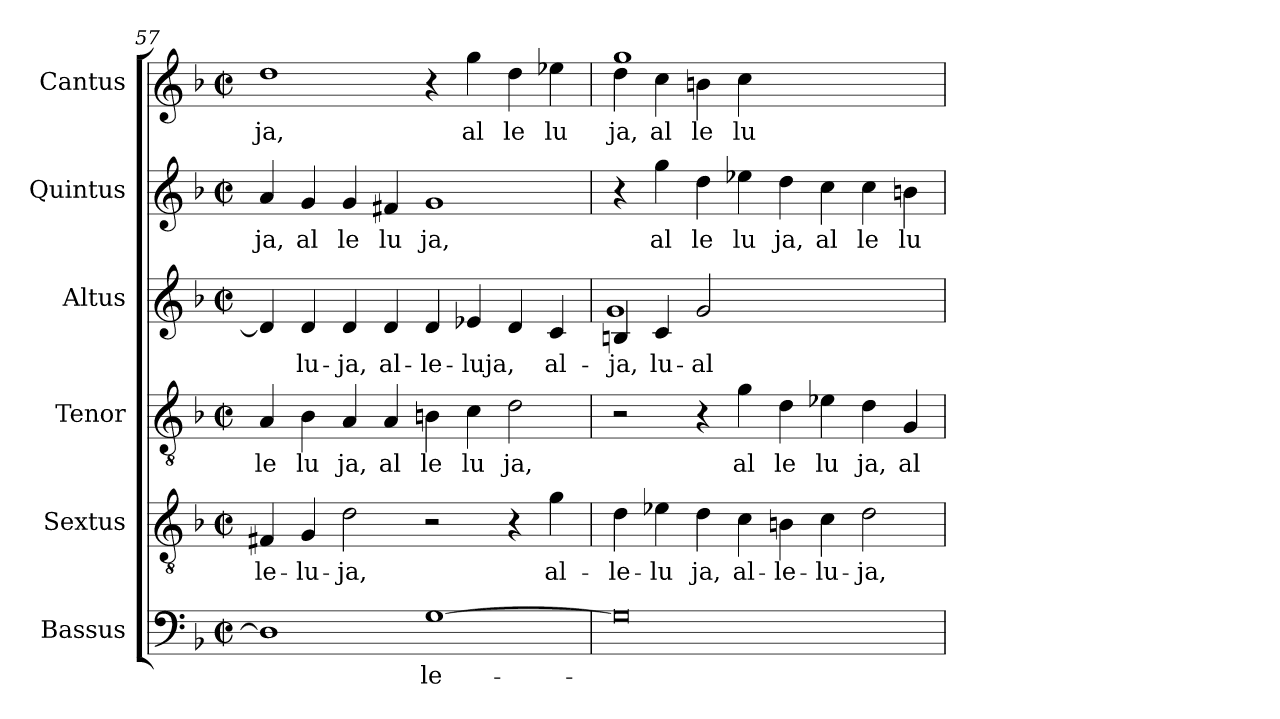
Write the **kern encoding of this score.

**kern	**text	**kern	**text	**kern	**text	**kern	**text	**kern	**text	**kern	**text
*part6	*part6	*part5	*part5	*part4	*part4	*part3	*part3	*part2	*part2	*part1	*part1
*staff6	*staff6	*staff5	*staff5	*staff4	*staff4	*staff3	*staff3	*staff2	*staff2	*staff1	*staff1
*I"Bassus	*	*I"Sextus	*	*I"Tenor	*	*I"Altus	*	*I"Quintus	*	*I"Cantus	*
*clefF4	*	*clefGv2	*	*clefGv2	*	*clefG2	*	*clefG2	*	*clefG2	*
*k[b-]	*	*k[b-]	*	*k[b-]	*	*k[b-]	*	*k[b-]	*	*k[b-]	*
*F:	*	*F:	*	*F:	*	*F:	*	*F:	*	*F:	*
*M2/2	*	*M2/2	*	*M2/2	*	*M2/2	*	*M2/2	*	*M2/2	*
*met(c|)	*	*met(c|)	*	*met(c|)	*	*met(c|)	*	*met(c|)	*	*met(c|)	*
=57	=57	=57	=57	=57	=57	=57	=57	=57	=57	=57	=57
!	!	!	!LO:LY:b:cj	!	!LO:LY:b:cj	!	!	!	!LO:LY:b:cj	!	!LO:LY:b:cj
1D]	.	4F#X/	-le-	4A/	le	4d/]	.	4a/	ja,	1dd	ja,
!	!	!	!LO:LY:b:cj	!	!LO:LY:b:cj	!	!LO:LY:b:cj	!	!LO:LY:b:cj	!	!
.	.	4G/	-lu-	4B-\	lu	4d/	-lu-	4g/	al	.	.
!	!	!	!LO:LY:b:cj	!	!LO:LY:b:cj	!	!LO:LY:b:cj	!	!LO:LY:b:cj	!	!
.	.	2d\	-ja,	4A/	ja,	4d/	-ja,	4g/	le	.	.
!	!	!	!	!	!LO:LY:b:cj	!	!LO:LY:b:cj	!	!LO:LY:b:cj	!	!
.	.	.	.	4A/	al	4d/	al-	4f#X/	lu	.	.
!	!LO:LY:b:cj	!	!	!	!LO:LY:b:cj	!	!LO:LY:b:cj	!	!LO:LY:b:cj	!	!
[>1G	-le-	2r	.	4Bn\	le	4d/	-le-	1g	ja,	4r	.
!	!	!	!	!	!LO:LY:b:cj	!	!LO:LY:b	!	!	!	!LO:LY:b:cj
.	.	.	.	4c\	lu	4e-X/	-luja,	.	.	4gg\	al
!	!	!	!	!	!LO:LY:b:cj	!	!	!	!	!	!LO:LY:b:cj
.	.	4r	.	2d\	ja,	4d/	.	.	.	4dd\	le
!	!	!	!LO:LY:b:cj	!	!	!	!LO:LY:b:cj	!	!	!	!LO:LY:b:cj
.	.	4g\	al-	.	.	4c/	al-	.	.	4ee-X\	lu
=58	=58	=58	=58	=58	=58	=58	=58	=58	=58	=58	=58
!LO:N:vis=0	!	!	!LO:LY:b:cj	!	!	!	!LO:LY:b:cj	!	!	!	!
*	*	*	*	*	*	*^	*	*	*	*	*
!	!	!	!	!	!	!	!	!LO:LY:b:cj	!	!	!	!LO:LY:b:cj
*	*	*	*	*	*	*	*	*	*	*	*^	*
!	!	!	!	!	!	!	!	!	!	!	!	!	!LO:LY:b:cj
1G]	.	4d\	-le-	2r	.	4Bn/	1g	-ja,	4r	.	1gg	4dd\	ja,
!	!	!	!LO:LY:b:cj	!	!	!	!	!LO:LY:b:cj	!	!LO:LY:b:cj	!	!	!LO:LY:b:cj
.	.	4e-X\	-lu	.	.	4c/	.	-lu-	4gg\	al	.	4cc\	al
!	!	!	!LO:LY:b:cj	!	!	!	!	!LO:LY:b:cj	!	!LO:LY:b:cj	!	!	!LO:LY:b:cj
.	.	4d\	ja,	4r	.	2g/	.	al-	4dd\	le	.	4bn\	le
!	!	!	!LO:LY:b:cj	!	!LO:LY:b:cj	!	!	!	!	!LO:LY:b:cj	!	!	!LO:LY:b:cj
.	.	4c\	al-	4g\	al	.	.	.	4ee-X\	lu	.	4cc\	lu
!	!	!	!LO:LY:b:cj	!	!LO:LY:b:cj	!	!	!	!	!LO:LY:b:cj	!	!	!
1ryy	.	4Bn\	-le-	4d\	le	1ryy	1ryy	.	4dd\	ja,	1ryy	1ryy	.
!	!	!	!LO:LY:b:cj	!	!LO:LY:b:cj	!	!	!	!	!LO:LY:b:cj	!	!	!
.	.	4c\	-lu-	4e-X\	lu	.	.	.	4cc\	al	.	.	.
!	!	!	!LO:LY:b:cj	!	!LO:LY:b:cj	!	!	!	!	!LO:LY:b:cj	!	!	!
.	.	2d\	-ja,	4d\	ja,	.	.	.	4cc\	le	.	.	.
!	!	!	!	!	!LO:LY:b:cj	!	!	!	!	!LO:LY:b:cj	!	!	!
.	.	.	.	4G/	al	.	.	.	4bn\	lu	.	.	.
*	*	*	*	*	*	*v	*v	*	*	*	*v	*v	*
=	=	=	=	=	=	=	=	=	=	=	=
*-	*-	*-	*-	*-	*-	*-	*-	*-	*-	*-	*-
